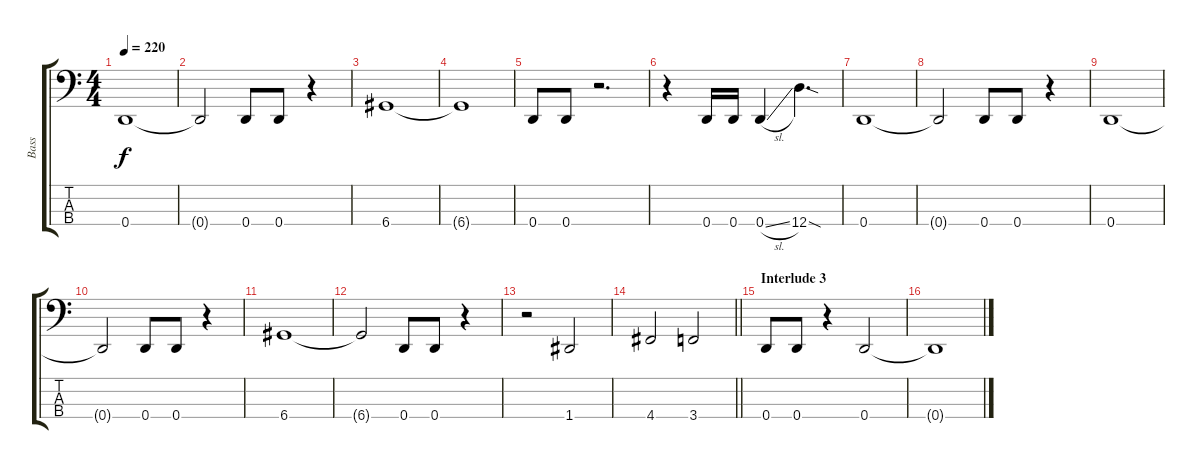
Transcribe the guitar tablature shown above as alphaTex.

\track ("Bass" "Bass") {instrument electricbasspick}
\staff {score tabs}
\tuning (G2 D2 A1 D1) {hide}
\ts (4 4)
\tempo 220
\clef f4
\ks c
0.4.1{dy f} |
0.4{t}.2 0.4.8 0.4.8 r.4 |
6.4.1 |
6.4{t}.1 |
0.4.8 0.4.8 r.2{d} |
r.4 0.4.16 0.4.16 0.4{sl}.4 12.4{sod}.4{d} |
0.4.1 |
0.4{t}.2 0.4.8 0.4.8 r.4 |
0.4.1 |
0.4{t}.2 0.4.8 0.4.8 r.4 |
6.4.1 |
6.4{t}.2 0.4.8 0.4.8 r.4 |
r.2 1.4.2 |
\barLineRight lightlight
4.4.2 3.4.2 |
\section ("" "Interlude 3")
0.4.8 0.4.8 r.4 0.4.2 |
0.4{t}.1
